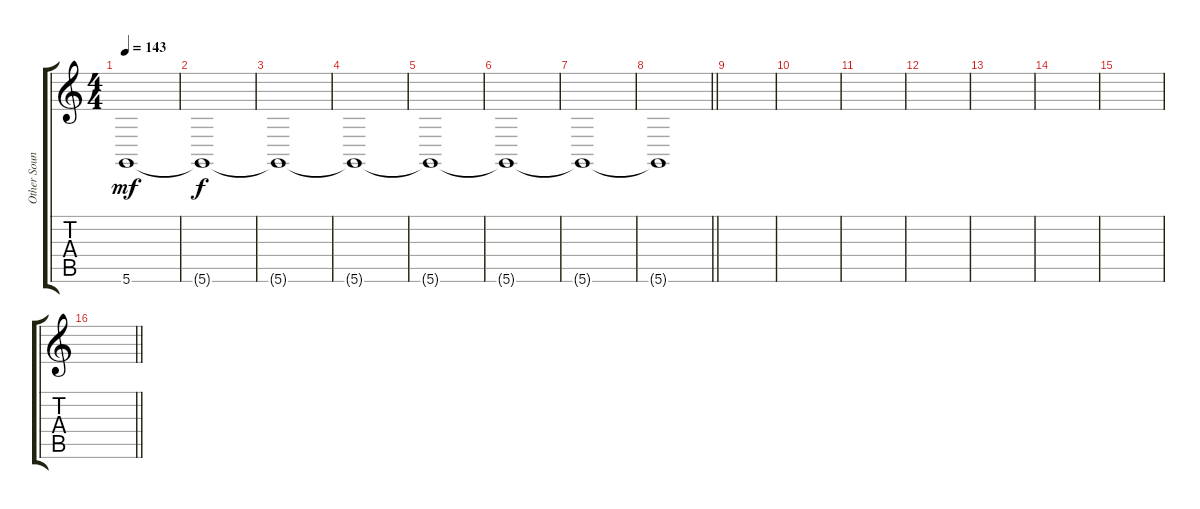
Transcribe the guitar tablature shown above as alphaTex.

\track ("Other Sounds" "Other Soun") {instrument pad2warm}
\staff {score tabs}
\tuning (E4 B3 G3 D3 A2 D2) {hide}
\ts (4 4)
\tempo 143
\clef g2
\ks c
5.6.1{dy mf instrument pad2warm} |
5.6{t}.1{dy f} |
5.6{t}.1 |
5.6{t}.1 |
5.6{t}.1 |
5.6{t}.1 |
5.6{t}.1 |
\barLineRight lightlight
5.6{t}.1 |
\section ("" "")
|
|
|
|
|
|
|
\barLineRight lightlight
